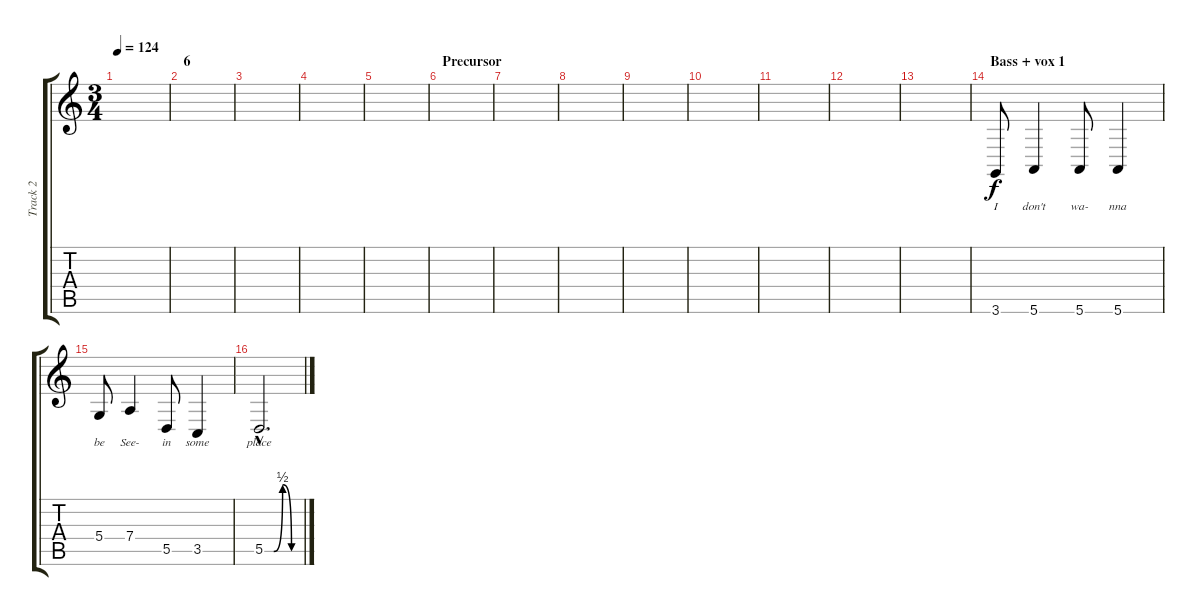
\track ("Track 2" "Track 2") {instrument cello}
\staff {score tabs}
\tuning (E4 B3 G3 D3 A2 E2) {hide}
\ts (3 4)
\tempo 124
\clef g2
\ks c
|
\section ("" "6")
|
|
|
|
\section ("" "Precursor")
|
|
|
|
|
|
|
|
\section ("" "Bass + vox 1")
3.6.8{lyrics (0 "I") lyrics (1 "") lyrics (2 "") lyrics (3 "") lyrics (4 "") volume 6} 5.6.4{lyrics (0 "don't") lyrics (1 "") lyrics (2 "") lyrics (3 "") lyrics (4 "")} 5.6.8{lyrics (0 "wa-") lyrics (1 "") lyrics (2 "") lyrics (3 "") lyrics (4 "")} 5.6.4{lyrics (0 "nna") lyrics (1 "") lyrics (2 "") lyrics (3 "") lyrics (4 "")} |
5.4.8{lyrics (0 "be") lyrics (1 "") lyrics (2 "") lyrics (3 "") lyrics (4 "")} 7.4.4{lyrics (0 "See-") lyrics (1 "") lyrics (2 "") lyrics (3 "") lyrics (4 "")} 5.5.8{lyrics (0 "in") lyrics (1 "") lyrics (2 "") lyrics (3 "") lyrics (4 "")} 3.5.4{lyrics (0 "some") lyrics (1 "") lyrics (2 "") lyrics (3 "") lyrics (4 "")} |
5.5{be (custom 0 0 15 0 30 2 45 0 60 0) hac}.2{d lyrics (0 "place") lyrics (1 "") lyrics (2 "") lyrics (3 "") lyrics (4 "") volume 0}
